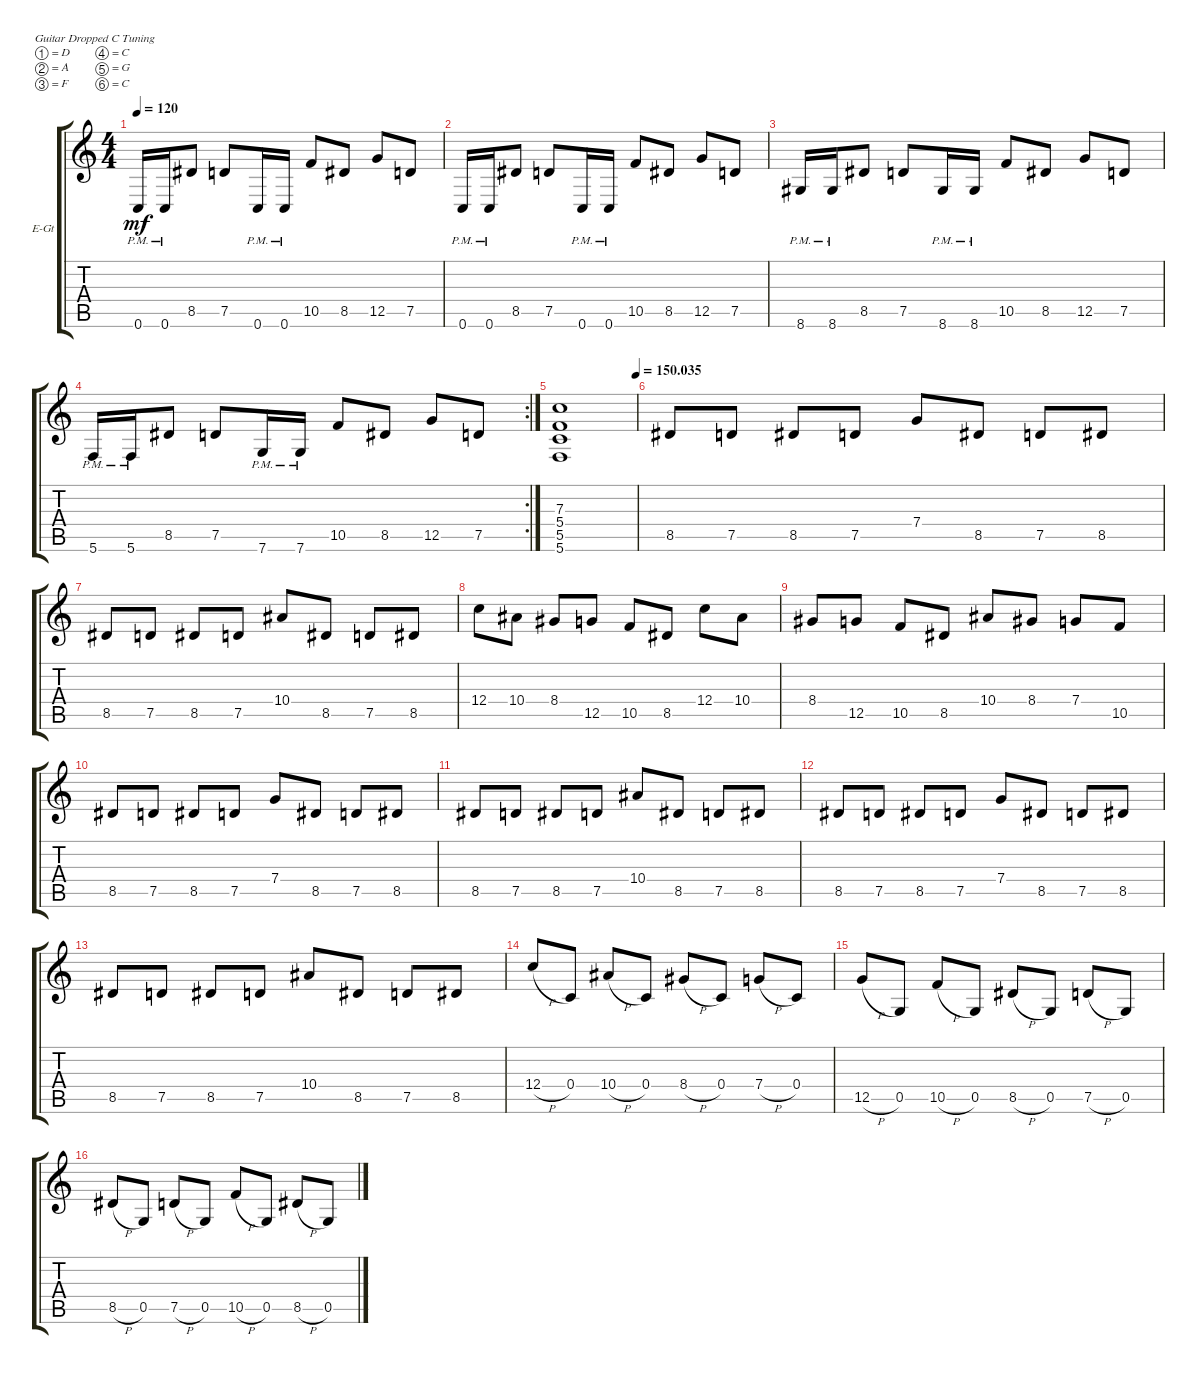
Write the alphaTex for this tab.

\defaultSystemsLayout 4
\bracketExtendMode groupsimilarinstruments
\firstSystemTrackNameOrientation horizontal
\otherSystemsTrackNameOrientation horizontal
\track ("Electric Guitar" "E-Gt") {instrument distortionguitar}
\staff {score tabs}
\tuning (D4 A3 F3 C3 G2 C2)
\ts (4 4)
\tempo 120
\clef g2
\ks c
0.6{pm}.16{dy mf} 0.6{pm}.16 8.5.8 7.5.8 0.6{pm}.16 0.6{pm}.16 10.5.8 8.5.8 12.5.8 7.5.8 |
0.6{pm}.16 0.6{pm}.16 8.5.8 7.5.8 0.6{pm}.16 0.6{pm}.16 10.5.8 8.5.8 12.5.8 7.5.8 |
8.6{pm}.16 8.6{pm}.16 8.5.8 7.5.8 8.6{pm}.16 8.6{pm}.16 10.5.8 8.5.8 12.5.8 7.5.8 |
\rc 2
5.6{pm}.16 5.6{pm}.16 8.5.8 7.5.8 7.6{pm}.16 7.6{pm}.16 10.5.8 8.5.8 12.5.8 7.5.8 |
\tempo (150.035 1)
(5.6 5.5 5.4 7.3).1 |
8.5.8 7.5.8 8.5.8 7.5.8 7.4.8 8.5.8 7.5.8 8.5.8 |
8.5.8 7.5.8 8.5.8 7.5.8 10.4.8 8.5.8 7.5.8 8.5.8 |
12.4.8 10.4.8 8.4.8 12.5.8 10.5.8 8.5.8 12.4.8 10.4.8 |
8.4.8 12.5.8 10.5.8 8.5.8 10.4.8 8.4.8 7.4.8 10.5.8 |
8.5.8 7.5.8 8.5.8 7.5.8 7.4.8 8.5.8 7.5.8 8.5.8 |
8.5.8 7.5.8 8.5.8 7.5.8 10.4.8 8.5.8 7.5.8 8.5.8 |
8.5.8 7.5.8 8.5.8 7.5.8 7.4.8 8.5.8 7.5.8 8.5.8 |
8.5.8 7.5.8 8.5.8 7.5.8 10.4.8 8.5.8 7.5.8 8.5.8 |
12.4{h}.8 0.4.8 10.4{h}.8 0.4.8 8.4{h}.8 0.4.8 7.4{h}.8 0.4.8 |
12.5{h}.8 0.5.8 10.5{h}.8 0.5.8 8.5{h}.8 0.5.8 7.5{h}.8 0.5.8 |
8.5{h}.8 0.5.8 7.5{h}.8 0.5.8 10.5{h}.8 0.5.8 8.5{h}.8 0.5.8
